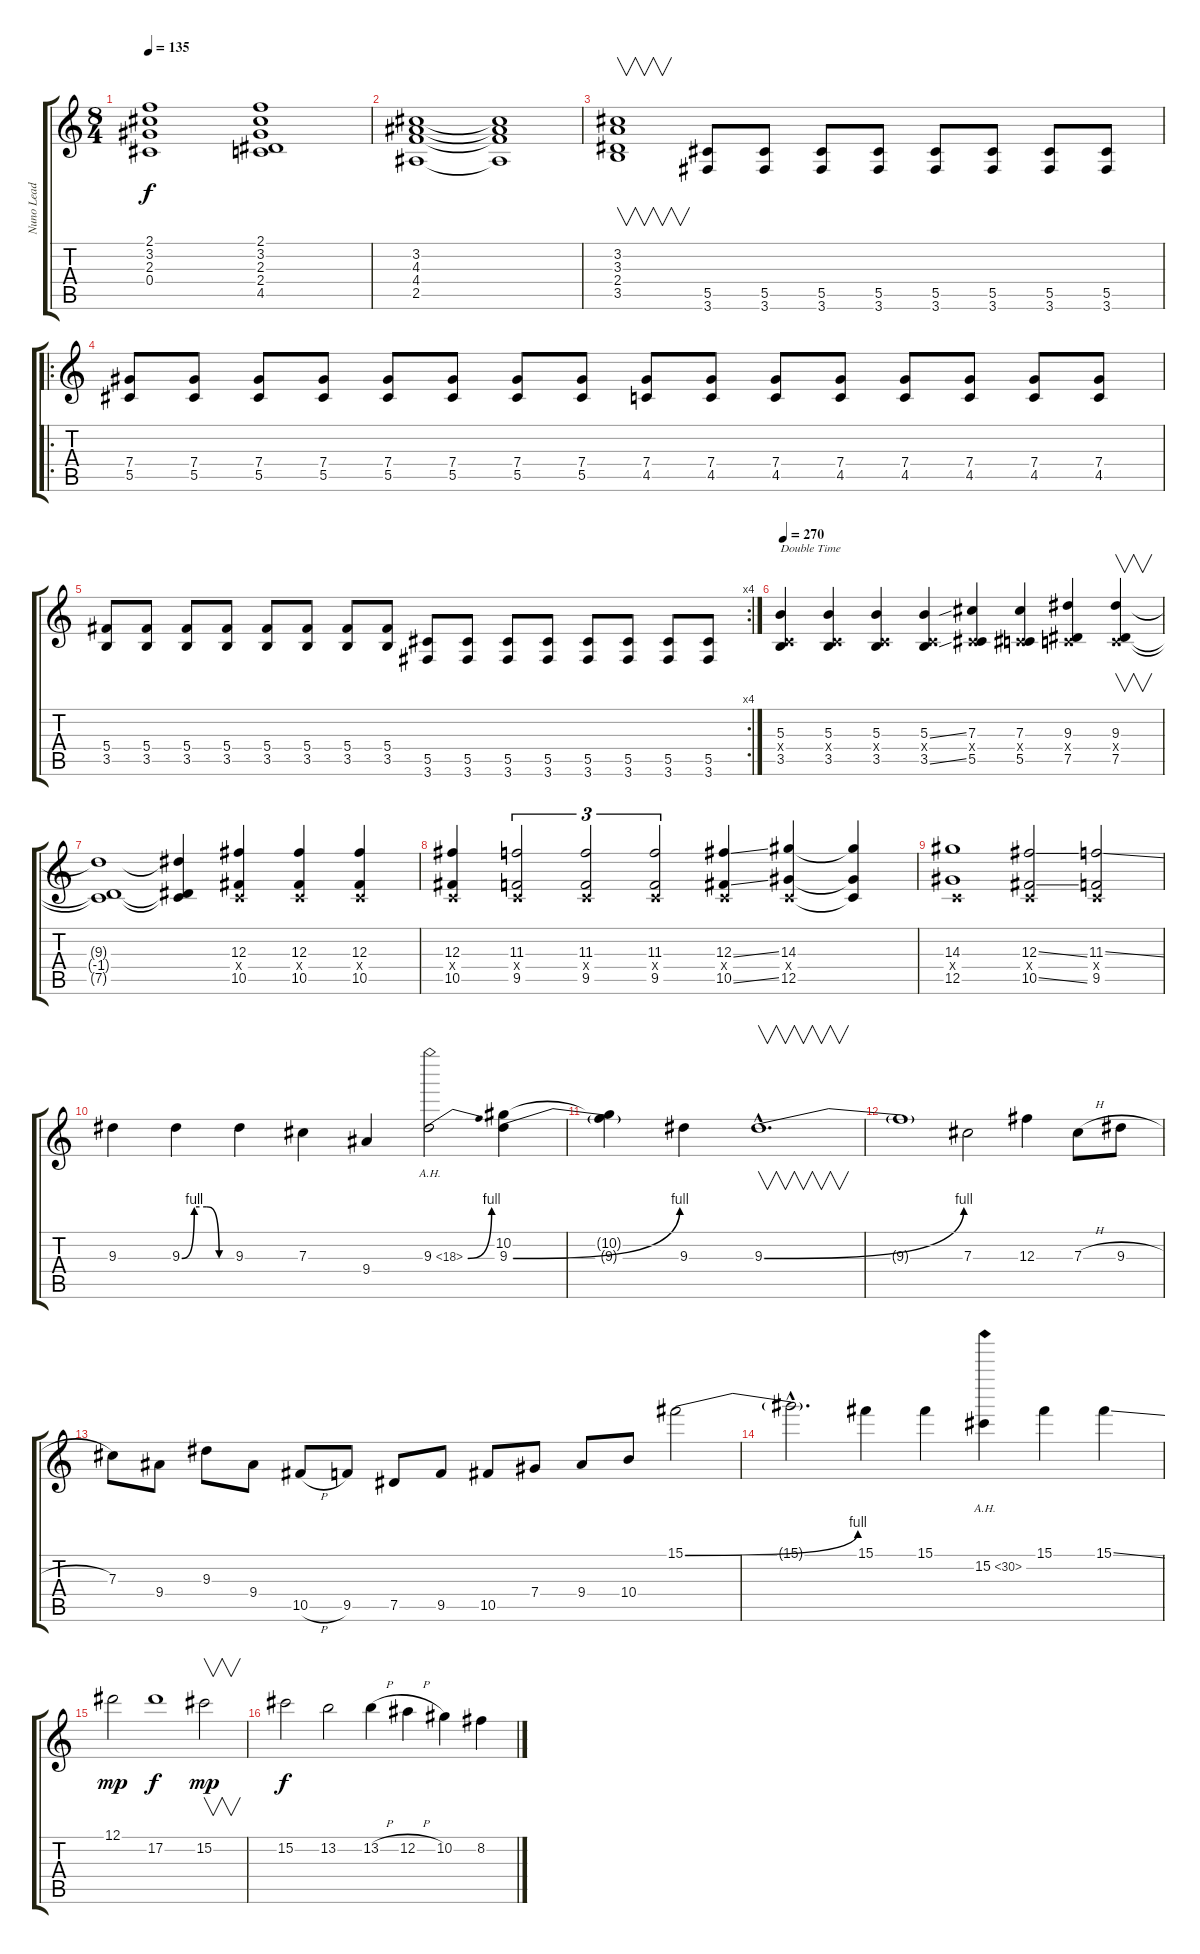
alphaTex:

\track ("Nuno Lead" "Nuno Lead") {instrument distortionguitar}
\staff {score tabs}
\tuning (Eb4 Bb3 Gb3 Db3 Ab2 Eb2) {hide}
\ts (8 4)
\tempo 135
\clef g2
\ks c
(2.1 3.2 2.3 0.4).1{dy f} (2.1 3.2 2.3 2.4 4.5).1 |
(3.2 4.3 4.4 2.5).1 (3.2{t} 4.3{t} 4.4{t} 2.5{t}).1 |
(3.2 3.3 2.4 3.5).1{v} (5.5 3.6).8 (5.5 3.6).8 (5.5 3.6).8 (5.5 3.6).8 (5.5 3.6).8 (5.5 3.6).8 (5.5 3.6).8 (5.5 3.6).8 |
\ro
(7.4 5.5).8 (7.4 5.5).8 (7.4 5.5).8 (7.4 5.5).8 (7.4 5.5).8 (7.4 5.5).8 (7.4 5.5).8 (7.4 5.5).8 (7.4 4.5).8 (7.4 4.5).8 (7.4 4.5).8 (7.4 4.5).8 (7.4 4.5).8 (7.4 4.5).8 (7.4 4.5).8 (7.4 4.5).8 |
\rc 4
(5.4 3.5).8 (5.4 3.5).8 (5.4 3.5).8 (5.4 3.5).8 (5.4 3.5).8 (5.4 3.5).8 (5.4 3.5).8 (5.4 3.5).8 (5.5 3.6).8 (5.5 3.6).8 (5.5 3.6).8 (5.5 3.6).8 (5.5 3.6).8 (5.5 3.6).8 (5.5 3.6).8 (5.5 3.6).8 |
\tempo 270
(5.3 -1.4{x} 3.5).4{txt "Double Time"} (5.3 -1.4{x} 3.5).4 (5.3 -1.4{x} 3.5).4 (5.3{ss} -1.4{x} 3.5{ss}).4 (7.3 -1.4{x} 5.5).4 (7.3 -1.4{x} 5.5).4 (9.3 -1.4{x} 7.5).4 (9.3 -1.4{x} 7.5).4{v} |
(9.3{t} -1.4{t} 7.5{t}).1 (9.3{t} -1.4{t} 7.5{t}).4 (12.3 -1.4{x} 10.5).4 (12.3 -1.4{x} 10.5).4 (12.3 -1.4{x} 10.5).4 |
(12.3 -1.4{x} 10.5).4 (11.3 -1.4{x} 9.5).2{tu (3 2)} (11.3 -1.4{x} 9.5).2{tu (3 2)} (11.3 -1.4{x} 9.5).2{tu (3 2)} (12.3{ss} -1.4{x} 10.5{ss}).4 (14.3 -1.4{x} 12.5).4 (14.3{t} -1.4{t} 12.5{t}).4 |
(14.3 -1.4{x} 12.5).1 (12.3{ss} -1.4{x} 10.5{ss}).2 (11.3{ss} -1.4{x} 9.5).2 |
9.3.4 9.3{be (custom 0 0 15 4 30 4 45 0 60 0)}.4 9.3.4 7.3.4 9.4.4 9.3{be (bend 0 0 60 4) ah 9}.2 (10.2 9.3{be (bend 0 0 60 4)}).4 |
(10.2{t} 9.3{t}).4 9.3.4 9.3{be (bend 0 0 60 4) hac}.1{v d} |
9.3{t}.1 7.3.2 12.3.4 7.3{h}.8 9.3{h}.8 |
7.3.8 9.4.8 9.3.8 9.4.8 10.5{h}.8 9.5.8 7.5.8 9.5.8 10.5.8 7.4.8 9.4.8 10.4.8 15.1{be (bend 0 0 60 4)}.2 |
15.1{hac t}.2{d} 15.1.4 15.1.4 15.2{ah 15}.4 15.1.4 15.1{ss}.4 |
12.1.2{dy mp} 17.2.1{dy f} 15.2.2{v dy mp} |
15.2.2{dy f} 13.2.2 13.2{h}.4 12.2{h}.4 10.2.4 8.2.4
